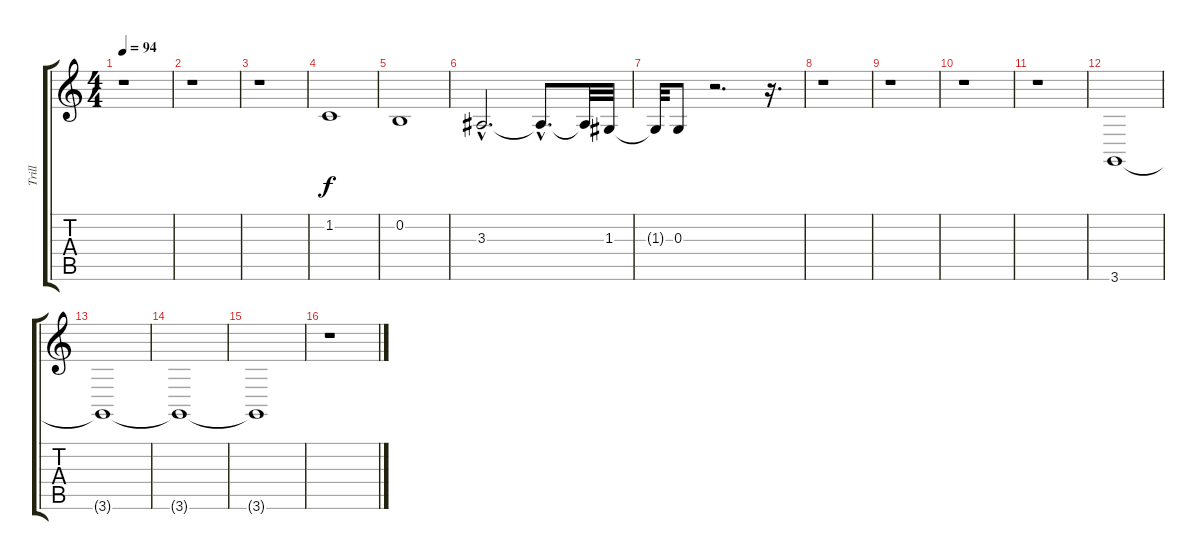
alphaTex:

\track ("Trill" "Trill") {instrument ocarina}
\staff {score tabs}
\tuning (E4 B3 G3 D3 A2 E2) {hide}
\ts (4 4)
\tempo 94
\clef g2
\ks c
r.1{dy f} |
r.1 |
r.1 |
1.2.1 |
0.2.1 |
3.3{hac}.2{d} 3.3{hac t}.8{d} 3.3{t}.32 1.3.32 |
1.3{t}.32 0.3.8 r.2{d} r.16{d} |
r.1 |
r.1 |
r.1 |
r.1 |
3.6.1 |
3.6{t}.1 |
3.6{t}.1 |
3.6{t}.1 |
r.1
